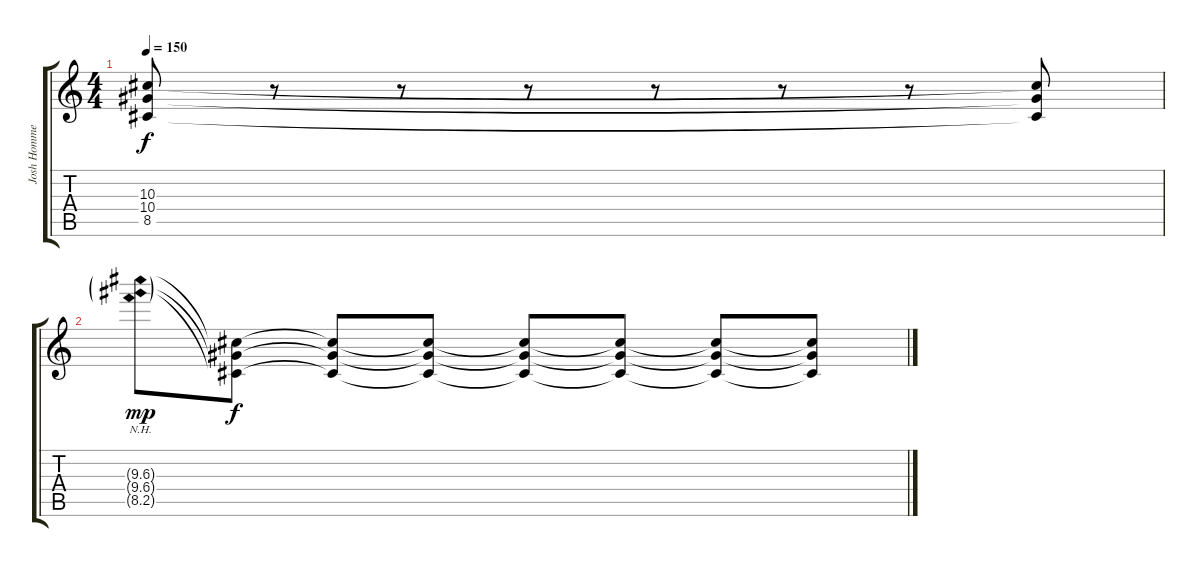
\track ("Josh Homme" "Josh Homme") {instrument distortionguitar}
\staff {score tabs}
\tuning (C4 G3 Eb3 Bb2 F2 C2) {hide}
\ts (4 4)
\tempo 150
\clef g2
\ks c
(10.3{t} 10.4{t} 8.5{t}).8{dy f} r.8 r.8 r.8 r.8 r.8 r.8 (10.3{t} 10.4{t} 8.5{t}).8 |
(10.3{nh g} 10.4{nh g} 8.5{nh g}).8{dy mp} (10.3{t} 10.4{t} 8.5{t}).8{dy f} (10.3{t} 10.4{t} 8.5{t}).8 (10.3{t} 10.4{t} 8.5{t}).8 (10.3{t} 10.4{t} 8.5{t}).8 (10.3{t} 10.4{t} 8.5{t}).8 (10.3{t} 10.4{t} 8.5{t}).8 (10.3{t} 10.4{t} 8.5{t}).8
